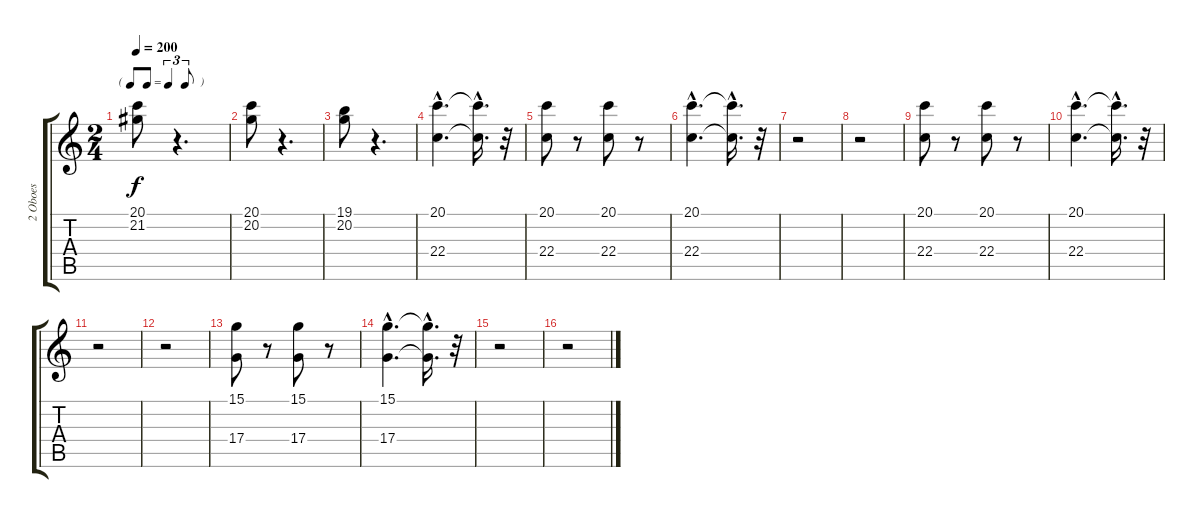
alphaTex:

\track ("2 Oboes" "2 Oboes") {instrument oboe}
\staff {score tabs}
\tuning (E4 B3 G3 D3 A2 E2) {hide}
\ts (2 4)
\tf triplet8th
\tempo 200
\clef g2
\ks c
(20.1 21.2).8{dy f} r.4{d} |
(20.1 20.2).8 r.4{d} |
(19.1 20.2).8 r.4{d} |
(20.1{hac} 22.4{hac}).4{d} (20.1{hac t} 22.4{hac t}).16{d} r.32 |
(20.1 22.4).8 r.8 (20.1 22.4).8 r.8 |
(20.1{hac} 22.4{hac}).4{d} (20.1{hac t} 22.4{hac t}).16{d} r.32 |
r.2 |
r.2 |
(20.1 22.4).8 r.8 (20.1 22.4).8 r.8 |
(20.1{hac} 22.4{hac}).4{d} (20.1{hac t} 22.4{hac t}).16{d} r.32 |
r.2 |
r.2 |
(15.1 17.4).8 r.8 (15.1 17.4).8 r.8 |
(15.1{hac} 17.4{hac}).4{d} (15.1{hac t} 17.4{hac t}).16{d} r.32 |
r.2 |
r.2
